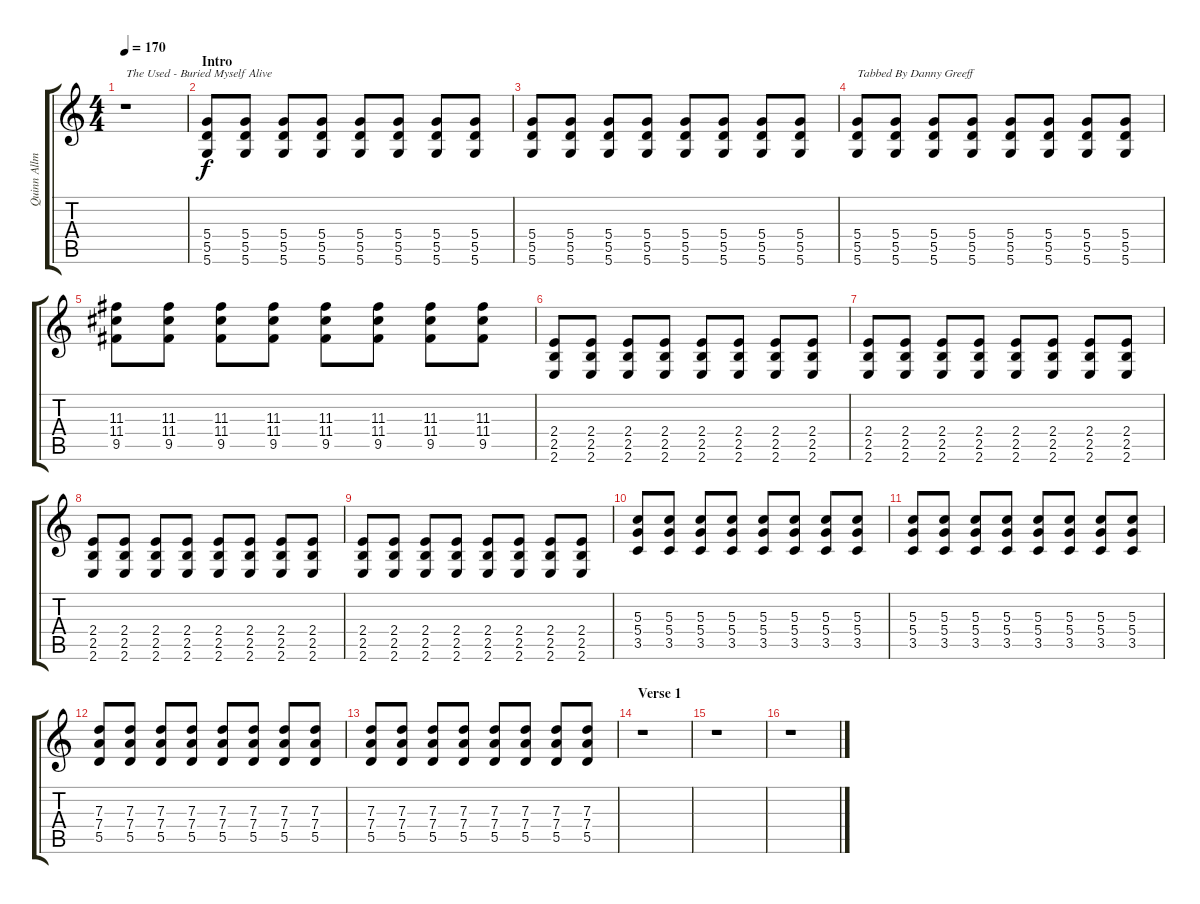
\track ("Quinn Allman II" "Quinn Allm") {instrument distortionguitar}
\staff {score tabs}
\tuning (E4 B3 G3 D3 A2 D2) {hide}
\ts (4 4)
\tempo 170
\clef g2
\ks c
r.1{txt "The Used - Buried Myself Alive" dy f instrument distortionguitar} |
\section ("" "Intro")
(5.4 5.5 5.6).8 (5.4 5.5 5.6).8 (5.4 5.5 5.6).8 (5.4 5.5 5.6).8 (5.4 5.5 5.6).8 (5.4 5.5 5.6).8 (5.4 5.5 5.6).8 (5.4 5.5 5.6).8 |
(5.4 5.5 5.6).8 (5.4 5.5 5.6).8 (5.4 5.5 5.6).8 (5.4 5.5 5.6).8 (5.4 5.5 5.6).8 (5.4 5.5 5.6).8 (5.4 5.5 5.6).8 (5.4 5.5 5.6).8 |
(5.4 5.5 5.6).8{txt "Tabbed By Danny Greeff"} (5.4 5.5 5.6).8 (5.4 5.5 5.6).8 (5.4 5.5 5.6).8 (5.4 5.5 5.6).8 (5.4 5.5 5.6).8 (5.4 5.5 5.6).8 (5.4 5.5 5.6).8 |
(11.3 11.4 9.5).8 (11.3 11.4 9.5).8 (11.3 11.4 9.5).8 (11.3 11.4 9.5).8 (11.3 11.4 9.5).8 (11.3 11.4 9.5).8 (11.3 11.4 9.5).8 (11.3 11.4 9.5).8 |
(2.4 2.5 2.6).8 (2.4 2.5 2.6).8 (2.4 2.5 2.6).8 (2.4 2.5 2.6).8 (2.4 2.5 2.6).8 (2.4 2.5 2.6).8 (2.4 2.5 2.6).8 (2.4 2.5 2.6).8 |
(2.4 2.5 2.6).8 (2.4 2.5 2.6).8 (2.4 2.5 2.6).8 (2.4 2.5 2.6).8 (2.4 2.5 2.6).8 (2.4 2.5 2.6).8 (2.4 2.5 2.6).8 (2.4 2.5 2.6).8 |
(2.4 2.5 2.6).8 (2.4 2.5 2.6).8 (2.4 2.5 2.6).8 (2.4 2.5 2.6).8 (2.4 2.5 2.6).8 (2.4 2.5 2.6).8 (2.4 2.5 2.6).8 (2.4 2.5 2.6).8 |
(2.4 2.5 2.6).8 (2.4 2.5 2.6).8 (2.4 2.5 2.6).8 (2.4 2.5 2.6).8 (2.4 2.5 2.6).8 (2.4 2.5 2.6).8 (2.4 2.5 2.6).8 (2.4 2.5 2.6).8 |
(5.3 5.4 3.5).8 (5.3 5.4 3.5).8 (5.3 5.4 3.5).8 (5.3 5.4 3.5).8 (5.3 5.4 3.5).8 (5.3 5.4 3.5).8 (5.3 5.4 3.5).8 (5.3 5.4 3.5).8 |
(5.3 5.4 3.5).8 (5.3 5.4 3.5).8 (5.3 5.4 3.5).8 (5.3 5.4 3.5).8 (5.3 5.4 3.5).8 (5.3 5.4 3.5).8 (5.3 5.4 3.5).8 (5.3 5.4 3.5).8 |
(7.3 7.4 5.5).8 (7.3 7.4 5.5).8 (7.3 7.4 5.5).8 (7.3 7.4 5.5).8 (7.3 7.4 5.5).8 (7.3 7.4 5.5).8 (7.3 7.4 5.5).8 (7.3 7.4 5.5).8 |
(7.3 7.4 5.5).8 (7.3 7.4 5.5).8 (7.3 7.4 5.5).8 (7.3 7.4 5.5).8 (7.3 7.4 5.5).8 (7.3 7.4 5.5).8 (7.3 7.4 5.5).8 (7.3 7.4 5.5).8 |
\section ("" "Verse 1")
r.1 |
r.1 |
r.1
